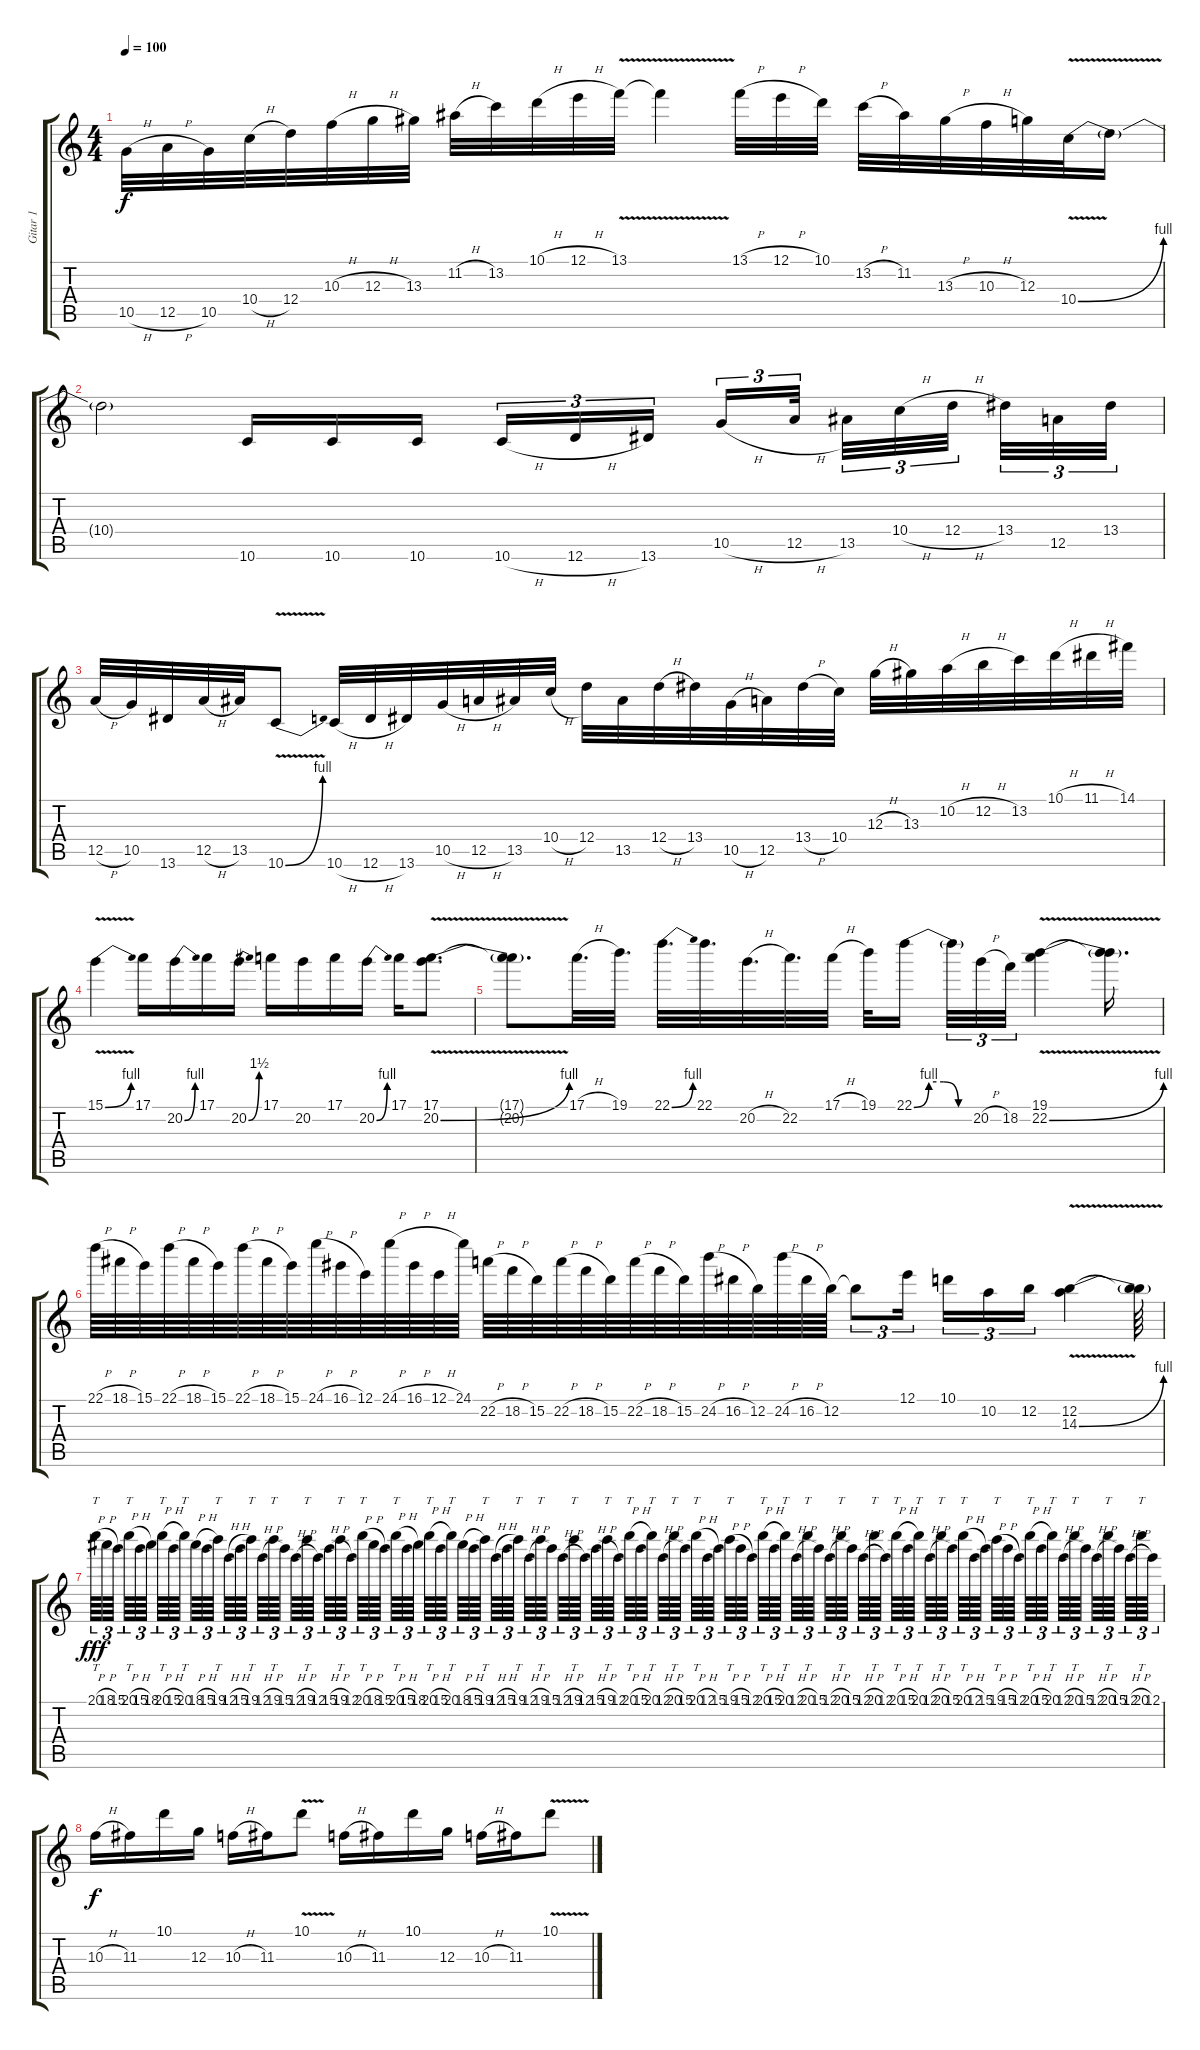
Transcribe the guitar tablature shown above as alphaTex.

\track ("Gitar 1" "Gitar 1") {instrument overdrivenguitar}
\staff {score tabs}
\tuning (E4 B3 G3 D3 A2 D2) {hide}
\ts (4 4)
\tempo 100
\clef g2
\ks c
10.5{h}.32{dy f} 12.5{h}.32 10.5.32 10.4{h}.32 12.4.32 10.3{h}.32 12.3{h}.32 13.3.32 11.2{h}.32 13.2.32 10.1{h}.32 12.1{h}.32 13.1{v}.32 13.1{t}.4 13.1{h}.32 12.1{h}.32 10.1.32 13.2{h}.32 11.2.32 13.3{h}.32 10.3{h}.32 12.3.32 10.4{be (bend 0 0 60 4) v}.32 10.4{t}.16 |
10.4{t}.2 10.6.16 10.6.16 10.6.16{beam splitsecondary} 10.6{h}.16{tu (3 2)} 12.6{h}.16{tu (3 2)} 13.6.16{tu (3 2) beam splitsecondary} 10.5{h}.16{tu (3 2)} 12.5{h}.32{tu (3 2) beam splitsecondary} 13.5.32{tu (3 2)} 10.4{h}.32{tu (3 2)} 12.4{h}.32{tu (3 2) beam splitsecondary} 13.4.32{tu (3 2)} 12.5.32{tu (3 2)} 13.4.32{tu (3 2)} |
12.5{h}.32 10.5.32 13.6.32 12.5{h}.32 13.5.32 10.6{be (bend 0 0 60 4) v}.8 10.6{h}.32 12.6{h}.32 13.6.32 10.5{h}.32 12.5{h}.32 13.5.32 10.4{h}.32 12.4.32 13.5.32 12.4{h}.32 13.4.32 10.5{h}.32 12.5.32 13.4{h}.32 10.4.32 12.3{h}.32 13.3.32 10.2{h}.32 12.2{h}.32 13.2.32 10.1{h}.32 11.1{h}.32 14.1.32 |
15.1{be (bend 0 0 60 4) v}.4 17.1.16 20.2{be (bend 0 0 60 4)}.16 17.1.16 20.2{be (bend 0 0 60 6)}.16 17.1.16 20.2.16 17.1.16 20.2{be (bend 0 0 60 4)}.16 17.1.16 (17.1{v} 20.2{be (bend 0 0 60 4) v}).8{d} |
(17.1{t} 20.2{t}).8{d} 17.1{h}.32{d} 19.1.32{d} 22.1{be (bend 0 0 60 4)}.32{d} 22.1.32{d} 20.2{h}.32{d} 22.2.32{d} 17.1{h}.32 19.1.32 22.1{be (custom 0 0 15 4 30 4 45 0 60 0)}.16{beam splitsecondary} 22.1{t}.32{tu (3 2)} 20.2{h}.32{tu (3 2)} 18.2.32{tu (3 2)} (19.1{v} 22.2{be (bend 0 0 60 4) v}).4 (19.1{t} 22.2{t}).16{d} |
22.1{h}.64 18.1{h}.64 15.1.64 22.1{h}.64 18.1{h}.64 15.1.64 22.1{h}.64 18.1{h}.64 15.1.64 24.1{h}.64 16.1{h}.64 12.1.64 24.1{h}.64 16.1{h}.64 12.1{h}.64 24.1.64 22.2{h}.64 18.2{h}.64 15.2.64 22.2{h}.64 18.2{h}.64 15.2.64 22.2{h}.64 18.2{h}.64 15.2.64 24.2{h}.64 16.2{h}.64 12.2.64 24.2{h}.64 16.2{h}.64 12.2.64 12.2{t}.8{tu (3 2)} 12.1.16{tu (3 2) beam splitsecondary} 10.1.16{tu (3 2)} 10.2.16{tu (3 2)} 12.2.16{tu (3 2)} (12.2 14.3{be (bend 0 0 60 4) v}).4 (12.2{t} 14.3{t}).64 |
20.1{h}.64{tt tu (3 2) dy fff} 18.1{h}.64{tu (3 2)} 15.1.64{tu (3 2) beam splitsecondary} 20.1{h}.64{tt tu (3 2)} 15.1{h}.64{tu (3 2)} 18.1.64{tu (3 2) beam splitsecondary} 20.1{h}.64{tt tu (3 2)} 15.1{h}.64{tu (3 2)} 20.1.64{tt tu (3 2) beam splitsecondary} 18.1{h}.64{tu (3 2)} 15.1{h}.64{tu (3 2)} 19.1.64{tt tu (3 2) beam splitsecondary} 12.1{h}.64{tu (3 2)} 15.1{h}.64{tu (3 2)} 19.1.64{tt tu (3 2) beam splitsecondary} 12.1{h}.64{tu (3 2)} 19.1{h}.64{tt tu (3 2)} 15.1.64{tu (3 2) beam splitsecondary} 12.1{h}.64{tu (3 2)} 19.1{h}.64{tt tu (3 2)} 12.1.64{tu (3 2) beam splitsecondary} 15.1{h}.64{tu (3 2)} 19.1{h}.64{tt tu (3 2)} 12.1.64{tu (3 2)} 20.1{h}.64{tt tu (3 2)} 18.1{h}.64{tu (3 2)} 15.1.64{tu (3 2) beam splitsecondary} 20.1{h}.64{tt tu (3 2)} 15.1{h}.64{tu (3 2)} 18.1.64{tu (3 2) beam splitsecondary} 20.1{h}.64{tt tu (3 2)} 15.1{h}.64{tu (3 2)} 20.1.64{tt tu (3 2) beam splitsecondary} 18.1{h}.64{tu (3 2)} 15.1{h}.64{tu (3 2)} 19.1.64{tt tu (3 2) beam splitsecondary} 12.1{h}.64{tu (3 2)} 15.1{h}.64{tu (3 2)} 19.1.64{tt tu (3 2) beam splitsecondary} 12.1{h}.64{tu (3 2)} 19.1{h}.64{tt tu (3 2)} 15.1.64{tu (3 2) beam splitsecondary} 12.1{h}.64{tu (3 2)} 19.1{h}.64{tt tu (3 2)} 12.1.64{tu (3 2) beam splitsecondary} 15.1{h}.64{tu (3 2)} 19.1{h}.64{tt tu (3 2)} 12.1.64{tu (3 2)} 20.1{h}.64{tt tu (3 2)} 15.1{h}.64{tu (3 2)} 20.1.64{tt tu (3 2) beam splitsecondary} 12.1{h}.64{tu (3 2)} 20.1{h}.64{tt tu (3 2)} 15.1.64{tu (3 2) beam splitsecondary} 20.1{h}.64{tt tu (3 2)} 12.1{h}.64{tu (3 2)} 15.1.64{tu (3 2) beam splitsecondary} 19.1{h}.64{tt tu (3 2)} 15.1{h}.64{tu (3 2)} 12.1.64{tu (3 2) beam splitsecondary} 20.1{h}.64{tt tu (3 2)} 15.1{h}.64{tu (3 2)} 20.1.64{tt tu (3 2) beam splitsecondary} 12.1{h}.64{tu (3 2)} 20.1{h}.64{tt tu (3 2)} 15.1.64{tu (3 2) beam splitsecondary} 12.1{h}.64{tu (3 2)} 20.1{h}.64{tt tu (3 2)} 15.1.64{tu (3 2) beam splitsecondary} 12.1{h}.64{tu (3 2)} 20.1{h}.64{tt tu (3 2)} 12.1.64{tu (3 2)} 20.1{h}.64{tt tu (3 2)} 15.1{h}.64{tu (3 2)} 20.1.64{tt tu (3 2) beam splitsecondary} 12.1{h}.64{tu (3 2)} 20.1{h}.64{tt tu (3 2)} 15.1.64{tu (3 2) beam splitsecondary} 20.1{h}.64{tt tu (3 2)} 12.1{h}.64{tu (3 2)} 15.1.64{tu (3 2) beam splitsecondary} 19.1{h}.64{tt tu (3 2)} 15.1{h}.64{tu (3 2)} 12.1.64{tu (3 2) beam splitsecondary} 20.1{h}.64{tt tu (3 2)} 15.1{h}.64{tu (3 2)} 20.1.64{tt tu (3 2) beam splitsecondary} 12.1{h}.64{tu (3 2)} 20.1{h}.64{tt tu (3 2)} 15.1.64{tu (3 2) beam splitsecondary} 12.1{h}.64{tu (3 2)} 20.1{h}.64{tt tu (3 2)} 15.1.64{tu (3 2) beam splitsecondary} 12.1{h}.64{tu (3 2)} 20.1{h}.64{tt tu (3 2)} 12.1.64{tu (3 2)} |
10.3{h}.16{dy f} 11.3.16 10.1.16 12.3.16 10.3{h}.16 11.3.16 10.1{v}.8 10.3{h}.16 11.3.16 10.1.16 12.3.16 10.3{h}.16 11.3.16 10.1{v}.8
